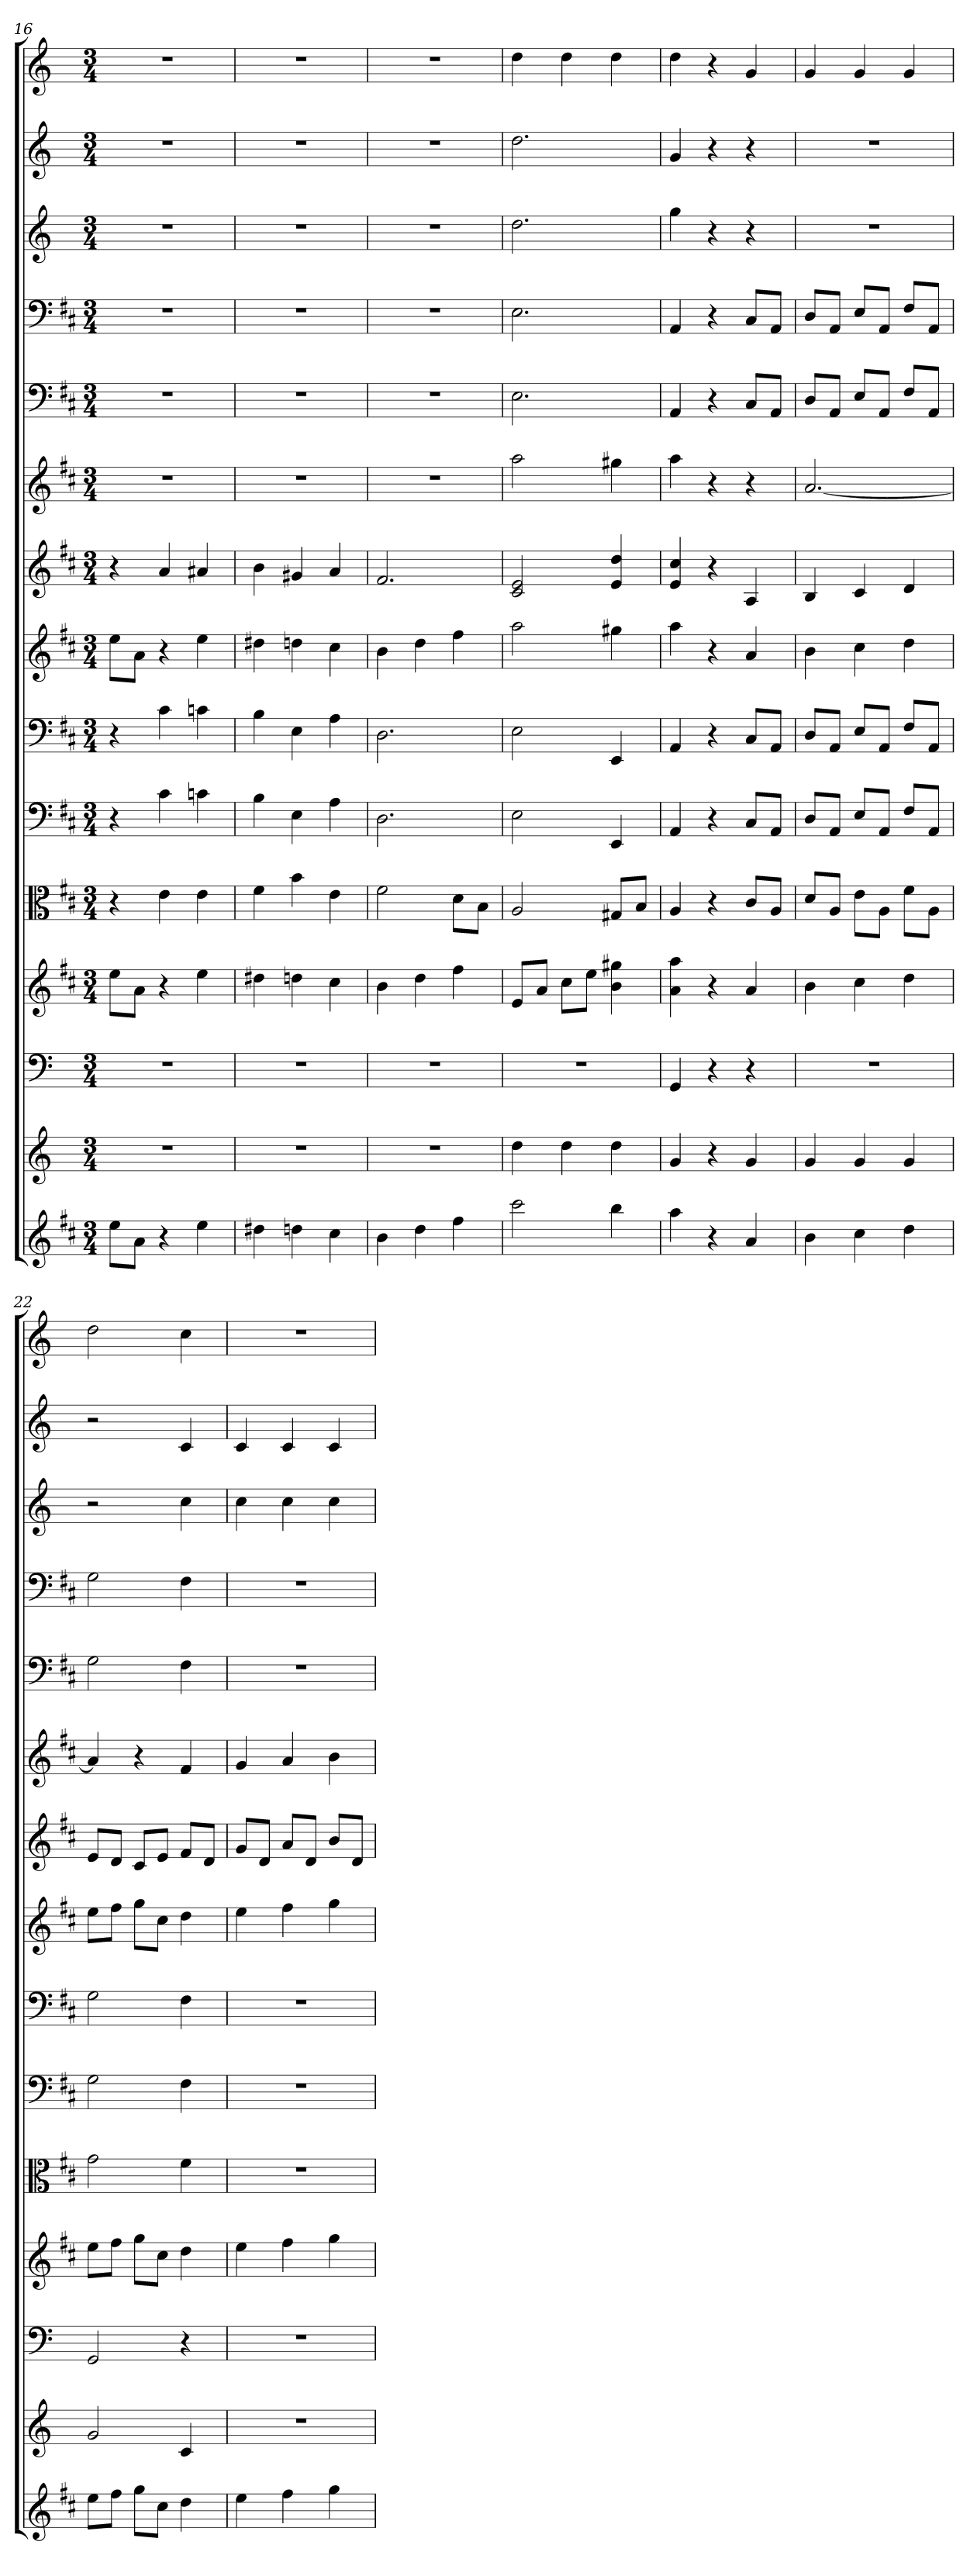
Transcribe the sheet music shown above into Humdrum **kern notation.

**kern	**kern	**kern	**kern	**kern	**kern	**kern	**kern	**kern	**kern	**kern	**kern	**kern	**kern	**kern
*part15	*part14	*part13	*part12	*part11	*part10	*part9	*part8	*part7	*part6	*part5	*part4	*part3	*part2	*part1
*staff15	*staff14	*staff13	*staff12	*staff11	*staff10	*staff9	*staff8	*staff7	*staff6	*staff5	*staff4	*staff3	*staff2	*staff1
*	*	*clefF4	*	*clefC3	*clefF4	*clefF4	*	*	*	*clefF4	*clefF4	*	*	*
*k[f#c#]	*k[]	*k[]	*k[f#c#]	*k[f#c#]	*k[f#c#]	*k[f#c#]	*k[f#c#]	*k[f#c#]	*k[f#c#]	*k[f#c#]	*k[f#c#]	*k[]	*k[]	*k[]
*M3/4	*M3/4	*M3/4	*M3/4	*M3/4	*M3/4	*M3/4	*M3/4	*M3/4	*M3/4	*M3/4	*M3/4	*M3/4	*M3/4	*M3/4
=16	=16	=16	=16	=16	=16	=16	=16	=16	=16	=16	=16	=16	=16	=16
8eeL	2.r	2.r	8eeL	4r	4r	4r	8eeL	4r	2.r	2.r	2.r	2.r	2.r	2.r
8aJ	.	.	8aJ	.	.	.	8aJ	.	.	.	.	.	.	.
4r	.	.	4r	4e	4c#	4c#	4r	4a	.	.	.	.	.	.
4ee	.	.	4ee	4e	4cn	4cn	4ee	4a#X	.	.	.	.	.	.
=17	=17	=17	=17	=17	=17	=17	=17	=17	=17	=17	=17	=17	=17	=17
4dd#X	2.r	2.r	4dd#X	4f#	4B	4B	4dd#X	4b	2.r	2.r	2.r	2.r	2.r	2.r
4ddn	.	.	4ddn	4b	4E	4E	4ddn	4g#X	.	.	.	.	.	.
4cc#	.	.	4cc#	4e	4A	4A	4cc#	4a	.	.	.	.	.	.
=18	=18	=18	=18	=18	=18	=18	=18	=18	=18	=18	=18	=18	=18	=18
4b	2.r	2.r	4b	2f#	2.D	2.D	4b	2.f#	2.r	2.r	2.r	2.r	2.r	2.r
4dd	.	.	4dd	.	.	.	4dd	.	.	.	.	.	.	.
4ff#	.	.	4ff#	8d\L	.	.	4ff#	.	.	.	.	.	.	.
.	.	.	.	8B\J	.	.	.	.	.	.	.	.	.	.
=19	=19	=19	=19	=19	=19	=19	=19	=19	=19	=19	=19	=19	=19	=19
2ccc#	4dd	2.r	8eL	2A	2E	2E	2aa	2c# 2e	2aa	2.E	2.E	2.dd	2.dd	4dd
.	.	.	8aJ	.	.	.	.	.	.	.	.	.	.	.
.	4dd	.	8cc#L	.	.	.	.	.	.	.	.	.	.	4dd
.	.	.	8eeJ	.	.	.	.	.	.	.	.	.	.	.
4bb	4dd	.	4b 4gg#X	8G#X/L	4EE	4EE	4gg#X	4e 4dd	4gg#X	.	.	.	.	4dd
.	.	.	.	8B/J	.	.	.	.	.	.	.	.	.	.
=20	=20	=20	=20	=20	=20	=20	=20	=20	=20	=20	=20	=20	=20	=20
4aa	4g	4GG	4a 4aa	4A	4AA	4AA	4aa	4e 4cc#	4aa	4AA	4AA	4gg	4g	4dd
4r	4r	4r	4r	4r	4r	4r	4r	4r	4r	4r	4r	4r	4r	4r
4a	4g	4r	4a	8c#/L	8C#/L	8C#/L	4a	4A	4r	8C#/L	8C#/L	4r	4r	4g
.	.	.	.	8A/J	8AA/J	8AA/J	.	.	.	8AA/J	8AA/J	.	.	.
=21	=21	=21	=21	=21	=21	=21	=21	=21	=21	=21	=21	=21	=21	=21
4b	4g	2.r	4b	8d/L	8D/L	8D/L	4b	4B	[2.a	8D/L	8D/L	2.r	2.r	4g
.	.	.	.	8A/J	8AA/J	8AA/J	.	.	.	8AA/J	8AA/J	.	.	.
4cc#	4g	.	4cc#	8e\L	8E/L	8E/L	4cc#	4c#	.	8E/L	8E/L	.	.	4g
.	.	.	.	8A\J	8AA/J	8AA/J	.	.	.	8AA/J	8AA/J	.	.	.
4dd	4g	.	4dd	8f#\L	8F#/L	8F#/L	4dd	4d	.	8F#/L	8F#/L	.	.	4g
.	.	.	.	8A\J	8AA/J	8AA/J	.	.	.	8AA/J	8AA/J	.	.	.
=22	=22	=22	=22	=22	=22	=22	=22	=22	=22	=22	=22	=22	=22	=22
8eeL	2g	2GG	8eeL	2g	2G	2G	8eeL	8eL	4a]	2G	2G	2r	2r	2dd
8ff#J	.	.	8ff#J	.	.	.	8ff#J	8dJ	.	.	.	.	.	.
8ggL	.	.	8ggL	.	.	.	8ggL	8c#L	4r	.	.	.	.	.
8cc#J	.	.	8cc#J	.	.	.	8cc#J	8eJ	.	.	.	.	.	.
4dd	4c	4r	4dd	4f#	4F#	4F#	4dd	8f#L	4f#	4F#	4F#	4cc	4c	4cc
.	.	.	.	.	.	.	.	8dJ	.	.	.	.	.	.
=23	=23	=23	=23	=23	=23	=23	=23	=23	=23	=23	=23	=23	=23	=23
4ee	2.r	2.r	4ee	2.r	2.r	2.r	4ee	8gL	4g	2.r	2.r	4cc	4c	2.r
.	.	.	.	.	.	.	.	8dJ	.	.	.	.	.	.
4ff#	.	.	4ff#	.	.	.	4ff#	8aL	4a	.	.	4cc	4c	.
.	.	.	.	.	.	.	.	8dJ	.	.	.	.	.	.
4gg	.	.	4gg	.	.	.	4gg	8bL	4b	.	.	4cc	4c	.
.	.	.	.	.	.	.	.	8dJ	.	.	.	.	.	.
=	=	=	=	=	=	=	=	=	=	=	=	=	=	=
*-	*-	*-	*-	*-	*-	*-	*-	*-	*-	*-	*-	*-	*-	*-
